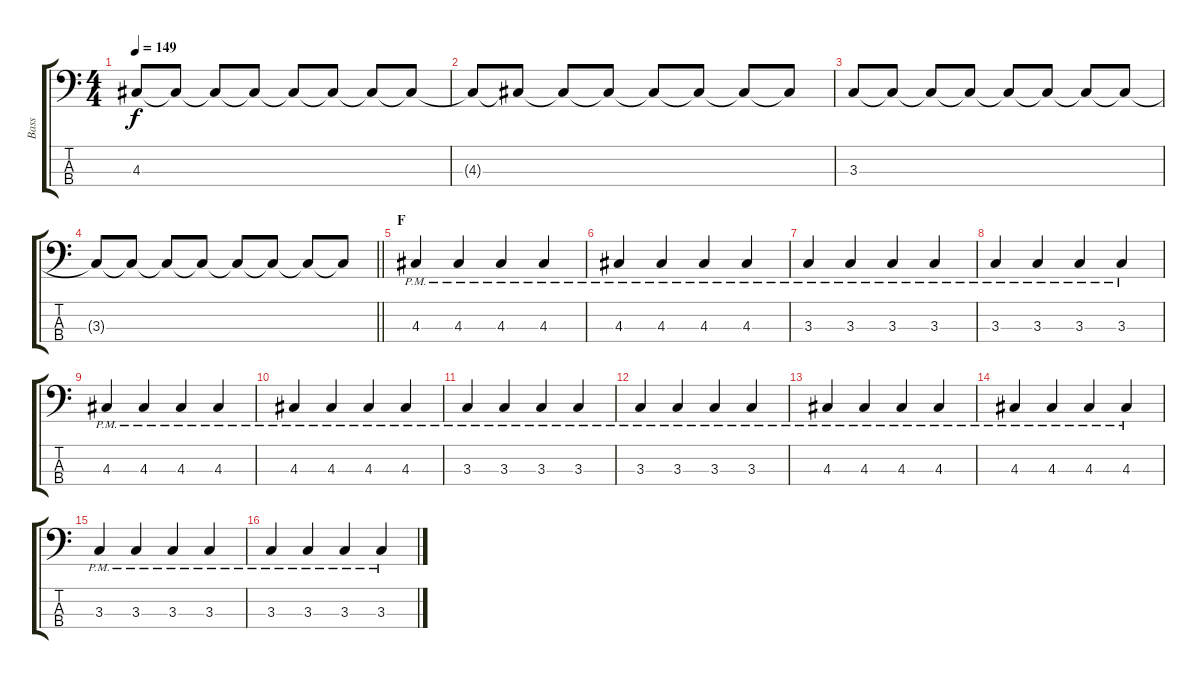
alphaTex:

\track ("Bass" "Bass") {instrument overdrivenguitar}
\staff {score tabs}
\tuning (G2 D2 A1 E1) {hide}
\ts (4 4)
\tempo 149
\clef f4
\ks c
4.3.8{dy f} 4.3{t}.8 4.3{t}.8 4.3{t}.8 4.3{t}.8 4.3{t}.8 4.3{t}.8 4.3{t}.8 |
4.3{t}.8 4.3{t}.8 4.3{t}.8 4.3{t}.8 4.3{t}.8 4.3{t}.8 4.3{t}.8 4.3{t}.8 |
3.3.8 3.3{t}.8 3.3{t}.8 3.3{t}.8 3.3{t}.8 3.3{t}.8 3.3{t}.8 3.3{t}.8 |
\barLineRight lightlight
3.3{t}.8 3.3{t}.8 3.3{t}.8 3.3{t}.8 3.3{t}.8 3.3{t}.8 3.3{t}.8 3.3{t}.8 |
\section ("" "F")
4.3{pm}.4 4.3{pm}.4 4.3{pm}.4 4.3{pm}.4 |
4.3{pm}.4 4.3{pm}.4 4.3{pm}.4 4.3{pm}.4 |
3.3{pm}.4 3.3{pm}.4 3.3{pm}.4 3.3{pm}.4 |
3.3{pm}.4 3.3{pm}.4 3.3{pm}.4 3.3{pm}.4 |
4.3{pm}.4 4.3{pm}.4 4.3{pm}.4 4.3{pm}.4 |
4.3{pm}.4 4.3{pm}.4 4.3{pm}.4 4.3{pm}.4 |
3.3{pm}.4 3.3{pm}.4 3.3{pm}.4 3.3{pm}.4 |
3.3{pm}.4 3.3{pm}.4 3.3{pm}.4 3.3{pm}.4 |
4.3{pm}.4 4.3{pm}.4 4.3{pm}.4 4.3{pm}.4 |
4.3{pm}.4 4.3{pm}.4 4.3{pm}.4 4.3{pm}.4 |
3.3{pm}.4 3.3{pm}.4 3.3{pm}.4 3.3{pm}.4 |
3.3{pm}.4 3.3{pm}.4 3.3{pm}.4 3.3{pm}.4
